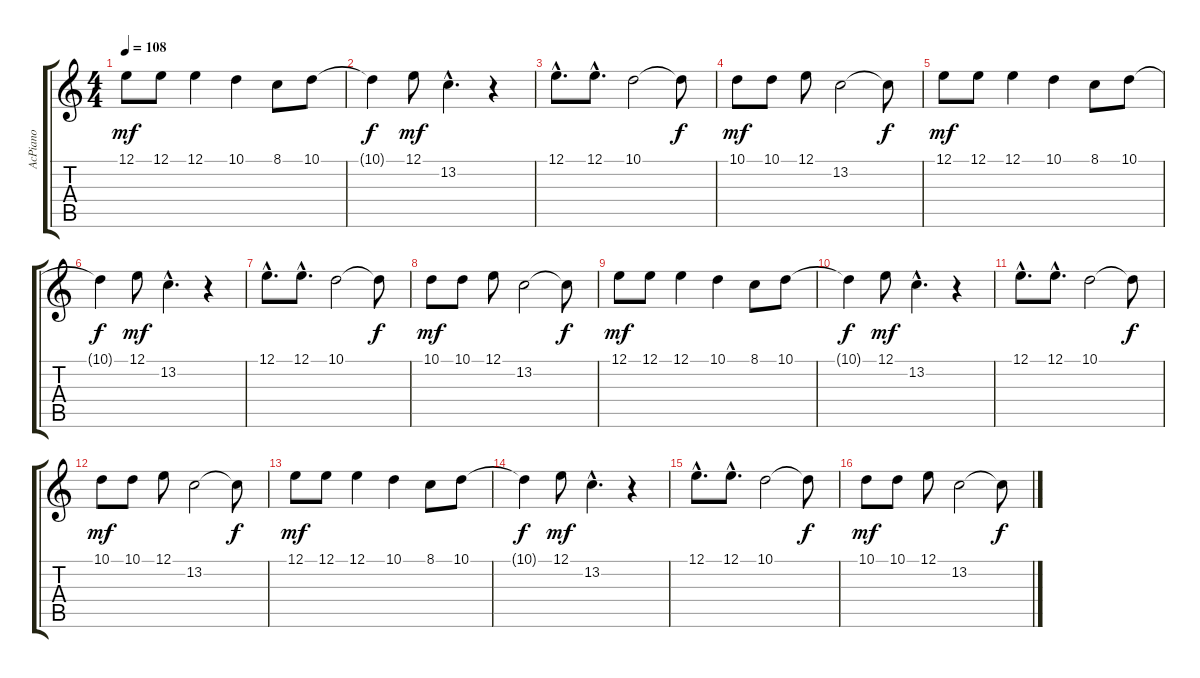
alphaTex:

\track ("AcPiano" "AcPiano") {instrument synthstrings2}
\staff {score tabs}
\tuning (E4 B3 G3 D3 A2 E2) {hide}
\ts (4 4)
\tempo 108
\clef g2
\ks c
12.1.8{dy mf} 12.1.8 12.1.4 10.1.4 8.1.8 10.1.8 |
10.1{t}.4{dy f} 12.1.8{dy mf} 13.2{hac}.4{d} r.4 |
12.1{hac}.8{d} 12.1{hac}.8{d} 10.1.2 10.1{t}.8{dy f} |
10.1.8{dy mf} 10.1.8 12.1.8 13.2.2 13.2{t}.8{dy f} |
12.1.8{dy mf} 12.1.8 12.1.4 10.1.4 8.1.8 10.1.8 |
10.1{t}.4{dy f} 12.1.8{dy mf} 13.2{hac}.4{d} r.4 |
12.1{hac}.8{d} 12.1{hac}.8{d} 10.1.2 10.1{t}.8{dy f} |
10.1.8{dy mf} 10.1.8 12.1.8 13.2.2 13.2{t}.8{dy f} |
12.1.8{dy mf} 12.1.8 12.1.4 10.1.4 8.1.8 10.1.8 |
10.1{t}.4{dy f} 12.1.8{dy mf} 13.2{hac}.4{d} r.4 |
12.1{hac}.8{d} 12.1{hac}.8{d} 10.1.2 10.1{t}.8{dy f} |
10.1.8{dy mf} 10.1.8 12.1.8 13.2.2 13.2{t}.8{dy f} |
12.1.8{dy mf} 12.1.8 12.1.4 10.1.4 8.1.8 10.1.8 |
10.1{t}.4{dy f} 12.1.8{dy mf} 13.2{hac}.4{d} r.4 |
12.1{hac}.8{d} 12.1{hac}.8{d} 10.1.2 10.1{t}.8{dy f} |
10.1.8{dy mf} 10.1.8 12.1.8 13.2.2 13.2{t}.8{dy f}
